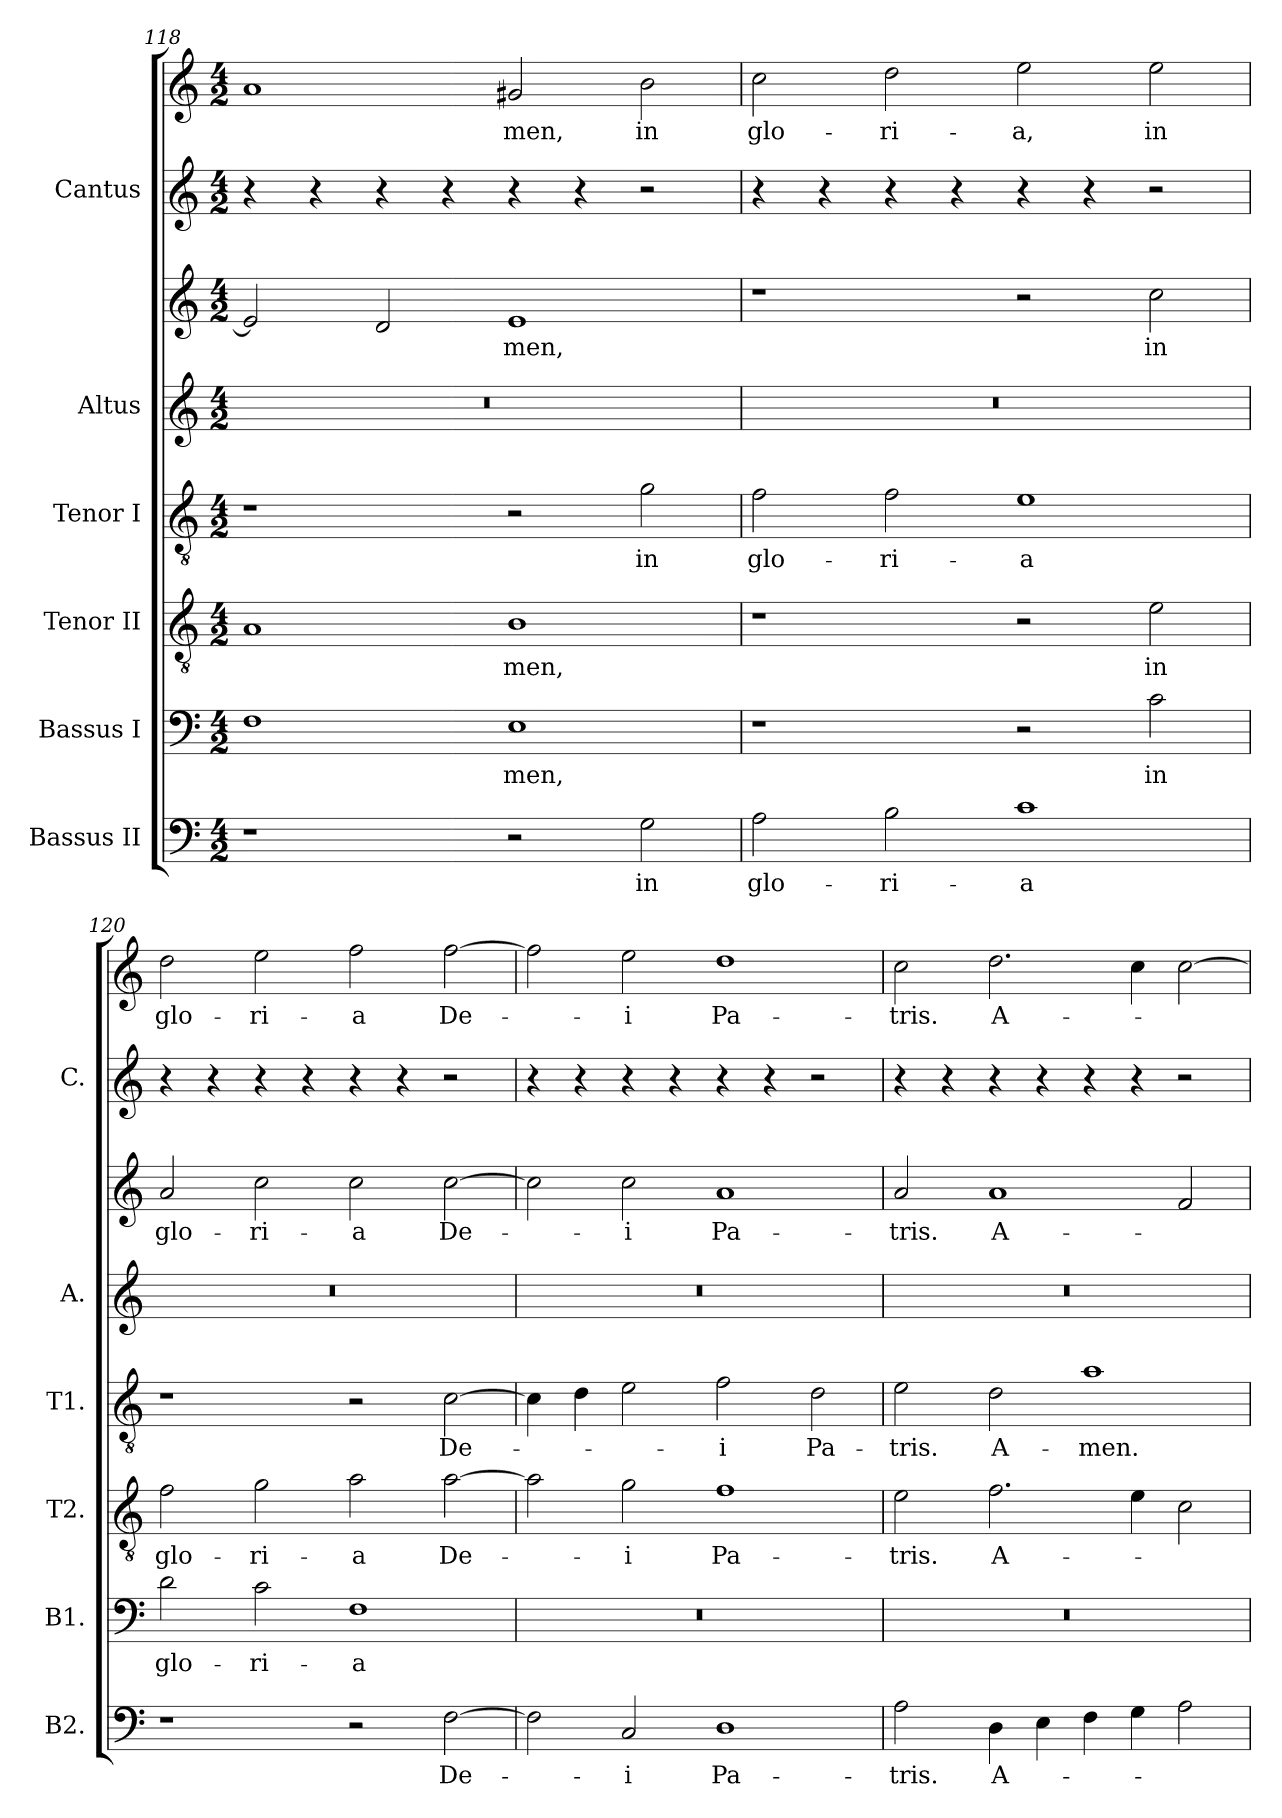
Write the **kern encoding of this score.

**kern	**text	**kern	**text	**kern	**text	**kern	**text	**kern	**kern	**text	**kern	**kern	**text
*part6	*part6	*part5	*part5	*part4	*part4	*part3	*part3	*part2	*part2	*part2	*part1	*part1	*part1
*staff8	*staff8	*staff7	*staff7	*staff6	*staff6	*staff5	*staff5	*staff4	*staff3	*staff3	*staff2	*staff1	*staff1
*I"Bassus II	*	*I"Bassus I	*	*I"Tenor II	*	*I"Tenor I	*	*I"Altus	*	*	*I"Cantus	*	*
*I'B2.	*	*I'B1.	*	*I'T2.	*	*I'T1.	*	*I'A.	*	*	*I'C.	*	*
*clefF4	*	*clefF4	*	*clefGv2	*	*clefGv2	*	*clefG2	*clefG2	*	*clefG2	*clefG2	*
*	*	*	*	*ITrd7c12	*	*ITrd7c12	*	*	*	*	*	*	*
*k[]	*	*k[]	*	*k[]	*	*k[]	*	*k[]	*k[]	*	*k[]	*k[]	*
*C:	*	*C:	*	*C:	*	*C:	*	*C:	*C:	*	*C:	*C:	*
*M4/2	*	*M4/2	*	*M4/2	*	*M4/2	*	*M4/2	*M4/2	*	*M4/2	*M4/2	*
=118	=118	=118	=118	=118	=118	=118	=118	=118	=118	=118	=118	=118	=118
!	!	!	!	!	!	!	!	!LO:N:vis=1	!	!	!	!	!
1r	.	1Fi	.	1AAi	.	1r	.	0r	2ei/]	.	4r	1ai	.
.	.	.	.	.	.	.	.	.	.	.	4r	.	.
.	.	.	.	.	.	.	.	.	2di/	.	4r	.	.
.	.	.	.	.	.	.	.	.	.	.	4r	.	.
!	!	!	!LO:LY:b:color=#000000	!	!	!	!	!	!	!	!	!	!
!	!	!	!	!	!LO:LY:b:color=#000000	!	!	!	!	!	!	!	!
!	!	!	!	!	!	!	!	!	!	!LO:LY:b:color=#000000	!	!	!
!	!	!	!	!	!	!	!	!	!	!	!	!	!LO:LY:b:color=#000000
2r	.	1Ei	-men,	1BBi	-men,	2r	.	.	1ei	-men,	4r	2g#Xi/	-men,
.	.	.	.	.	.	.	.	.	.	.	4r	.	.
!	!LO:LY:b:color=#000000	!	!	!	!	!	!	!	!	!	!	!	!
!	!	!	!	!	!	!	!LO:LY:b:color=#000000	!	!	!	!	!	!
!	!	!	!	!	!	!	!	!	!	!	!	!	!LO:LY:b:color=#000000
2Gi\	in	.	.	.	.	2Gi\	in	.	.	.	2r	2bi\	in
=119	=119	=119	=119	=119	=119	=119	=119	=119	=119	=119	=119	=119	=119
!	!LO:LY:b:color=#000000	!	!	!	!	!	!	!	!	!	!	!	!
!	!	!	!	!	!	!	!LO:LY:b:color=#000000	!LO:N:vis=1	!	!	!	!	!
!	!	!	!	!	!	!	!	!	!	!	!	!	!LO:LY:b:color=#000000
2Ai\	glo-	1r	.	1r	.	2Fi\	glo-	0r	1r	.	4r	2cci\	glo-
.	.	.	.	.	.	.	.	.	.	.	4r	.	.
!	!LO:LY:b:color=#000000	!	!	!	!	!	!	!	!	!	!	!	!
!	!	!	!	!	!	!	!LO:LY:b:color=#000000	!	!	!	!	!	!
!	!	!	!	!	!	!	!	!	!	!	!	!	!LO:LY:b:color=#000000
2Bi\	-ri-	.	.	.	.	2Fi\	-ri-	.	.	.	4r	2ddi\	-ri-
.	.	.	.	.	.	.	.	.	.	.	4r	.	.
!	!LO:LY:b:color=#000000	!	!	!	!	!	!	!	!	!	!	!	!
!	!	!	!	!	!	!	!LO:LY:b:color=#000000	!	!	!	!	!	!
!	!	!	!	!	!	!	!	!	!	!	!	!	!LO:LY:b:color=#000000
1ci	-a	2r	.	2r	.	1Ei	-a	.	2r	.	4r	2eei\	-a,
.	.	.	.	.	.	.	.	.	.	.	4r	.	.
!	!	!	!LO:LY:b:color=#000000	!	!	!	!	!	!	!	!	!	!
!	!	!	!	!	!LO:LY:b:color=#000000	!	!	!	!	!	!	!	!
!	!	!	!	!	!	!	!	!	!	!LO:LY:b:color=#000000	!	!	!
!	!	!	!	!	!	!	!	!	!	!	!	!	!LO:LY:b:color=#000000
.	.	2ci\	in	2Ei\	in	.	.	.	2cci\	in	2r	2eei\	in
=120	=120	=120	=120	=120	=120	=120	=120	=120	=120	=120	=120	=120	=120
!	!	!	!LO:LY:b:color=#000000	!	!	!	!	!	!	!	!	!	!
!	!	!	!	!	!LO:LY:b:color=#000000	!	!	!LO:N:vis=1	!	!	!	!	!
!	!	!	!	!	!	!	!	!	!	!LO:LY:b:color=#000000	!	!	!
!	!	!	!	!	!	!	!	!	!	!	!	!	!LO:LY:b:color=#000000
1r	.	2di\	glo-	2Fi\	glo-	1r	.	0r	2ai/	glo-	4r	2ddi\	glo-
.	.	.	.	.	.	.	.	.	.	.	4r	.	.
!	!	!	!LO:LY:b:color=#000000	!	!	!	!	!	!	!	!	!	!
!	!	!	!	!	!LO:LY:b:color=#000000	!	!	!	!	!	!	!	!
!	!	!	!	!	!	!	!	!	!	!LO:LY:b:color=#000000	!	!	!
!	!	!	!	!	!	!	!	!	!	!	!	!	!LO:LY:b:color=#000000
.	.	2ci\	-ri-	2Gi\	-ri-	.	.	.	2cci\	-ri-	4r	2eei\	-ri-
.	.	.	.	.	.	.	.	.	.	.	4r	.	.
!	!	!	!LO:LY:b:color=#000000	!	!	!	!	!	!	!	!	!	!
!	!	!	!	!	!LO:LY:b:color=#000000	!	!	!	!	!	!	!	!
!	!	!	!	!	!	!	!	!	!	!LO:LY:b:color=#000000	!	!	!
!	!	!	!	!	!	!	!	!	!	!	!	!	!LO:LY:b:color=#000000
2r	.	1Fi	-a	2Ai\	-a	2r	.	.	2cci\	-a	4r	2ffi\	-a
.	.	.	.	.	.	.	.	.	.	.	4r	.	.
!	!LO:LY:b:color=#000000	!	!	!	!	!	!	!	!	!	!	!	!
!	!	!	!	!	!LO:LY:b:color=#000000	!	!	!	!	!	!	!	!
!	!	!	!	!	!	!	!LO:LY:b:color=#000000	!	!	!	!	!	!
!	!	!	!	!	!	!	!	!	!	!LO:LY:b:color=#000000	!	!	!
!	!	!	!	!	!	!	!	!	!	!	!	!	!LO:LY:b:color=#000000
[2Fi\	De-	.	.	[2Ai\	De-	[2Ci\	De-	.	[2cci\	De-	2r	[2ffi\	De-
=121	=121	=121	=121	=121	=121	=121	=121	=121	=121	=121	=121	=121	=121
!	!	!LO:N:vis=1	!	!	!	!	!	!LO:N:vis=1	!	!	!	!	!
2Fi\]	.	0r	.	2Ai\]	.	4Ci\]	.	0r	2cci\]	.	4r	2ffi\]	.
.	.	.	.	.	.	4Di\	.	.	.	.	4r	.	.
!	!LO:LY:b:color=#000000	!	!	!	!	!	!	!	!	!	!	!	!
!	!	!	!	!	!LO:LY:b:color=#000000	!	!	!	!	!	!	!	!
!	!	!	!	!	!	!	!	!	!	!LO:LY:b:color=#000000	!	!	!
!	!	!	!	!	!	!	!	!	!	!	!	!	!LO:LY:b:color=#000000
2Ci/	-i	.	.	2Gi\	-i	2Ei\	.	.	2cci\	-i	4r	2eei\	-i
.	.	.	.	.	.	.	.	.	.	.	4r	.	.
!	!LO:LY:b:color=#000000	!	!	!	!	!	!	!	!	!	!	!	!
!	!	!	!	!	!LO:LY:b:color=#000000	!	!	!	!	!	!	!	!
!	!	!	!	!	!	!	!LO:LY:b:color=#000000	!	!	!	!	!	!
!	!	!	!	!	!	!	!	!	!	!LO:LY:b:color=#000000	!	!	!
!	!	!	!	!	!	!	!	!	!	!	!	!	!LO:LY:b:color=#000000
1Di	Pa-	.	.	1Fi	Pa-	2Fi\	-i	.	1ai	Pa-	4r	1ddi	Pa-
.	.	.	.	.	.	.	.	.	.	.	4r	.	.
!	!	!	!	!	!	!	!LO:LY:b:color=#000000	!	!	!	!	!	!
.	.	.	.	.	.	2Di\	Pa-	.	.	.	2r	.	.
=122	=122	=122	=122	=122	=122	=122	=122	=122	=122	=122	=122	=122	=122
!	!LO:LY:b:color=#000000	!LO:N:vis=1	!	!	!	!	!	!	!	!	!	!	!
!	!	!	!	!	!LO:LY:b:color=#000000	!	!	!	!	!	!	!	!
!	!	!	!	!	!	!	!LO:LY:b:color=#000000	!LO:N:vis=1	!	!	!	!	!
!	!	!	!	!	!	!	!	!	!	!LO:LY:b:color=#000000	!	!	!
!	!	!	!	!	!	!	!	!	!	!	!	!	!LO:LY:b:color=#000000
2Ai\	-tris.	0r	.	2Ei\	-tris.	2Ei\	-tris.	0r	2ai/	-tris.	4r	2cci\	-tris.
.	.	.	.	.	.	.	.	.	.	.	4r	.	.
!	!LO:LY:b:color=#000000	!	!	!	!	!	!	!	!	!	!	!	!
!	!	!	!	!	!LO:LY:b:color=#000000	!	!	!	!	!	!	!	!
!	!	!	!	!	!	!	!LO:LY:b:color=#000000	!	!	!	!	!	!
!	!	!	!	!	!	!	!	!	!	!LO:LY:b:color=#000000	!	!	!
!	!	!	!	!	!	!	!	!	!	!	!	!	!LO:LY:b:color=#000000
4Di\	A-	.	.	2.Fi\	A-	2Di\	A-	.	1ai	A-	4r	2.ddi\	A-
4Ei\	.	.	.	.	.	.	.	.	.	.	4r	.	.
!	!	!	!	!	!	!	!LO:LY:b:color=#000000	!	!	!	!	!	!
4Fi\	.	.	.	.	.	1Ai	-men.	.	.	.	4r	.	.
4Gi\	.	.	.	4Ei\	.	.	.	.	.	.	4r	4cci\	.
2Ai\	.	.	.	2Ci\	.	.	.	.	2fi/	.	2r	[2cci\	.
=	=	=	=	=	=	=	=	=	=	=	=	=	=
*-	*-	*-	*-	*-	*-	*-	*-	*-	*-	*-	*-	*-	*-
